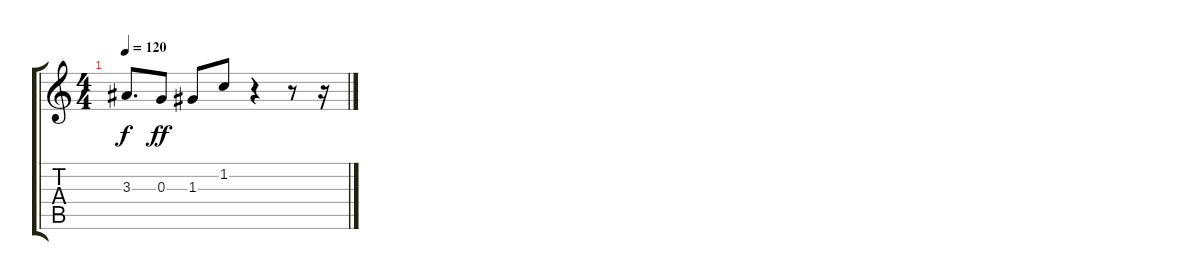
\track "" {instrument distortionguitar}
\staff {score tabs}
\tuning (E4 B3 G3 D3 A2 E2) {hide}
\ts (4 4)
\tempo 120
\clef g2
\ks c
3.3{t}.8{d dy f} 0.3.8{dy ff} 1.3.8 1.2.8 r.4 r.8 r.16
